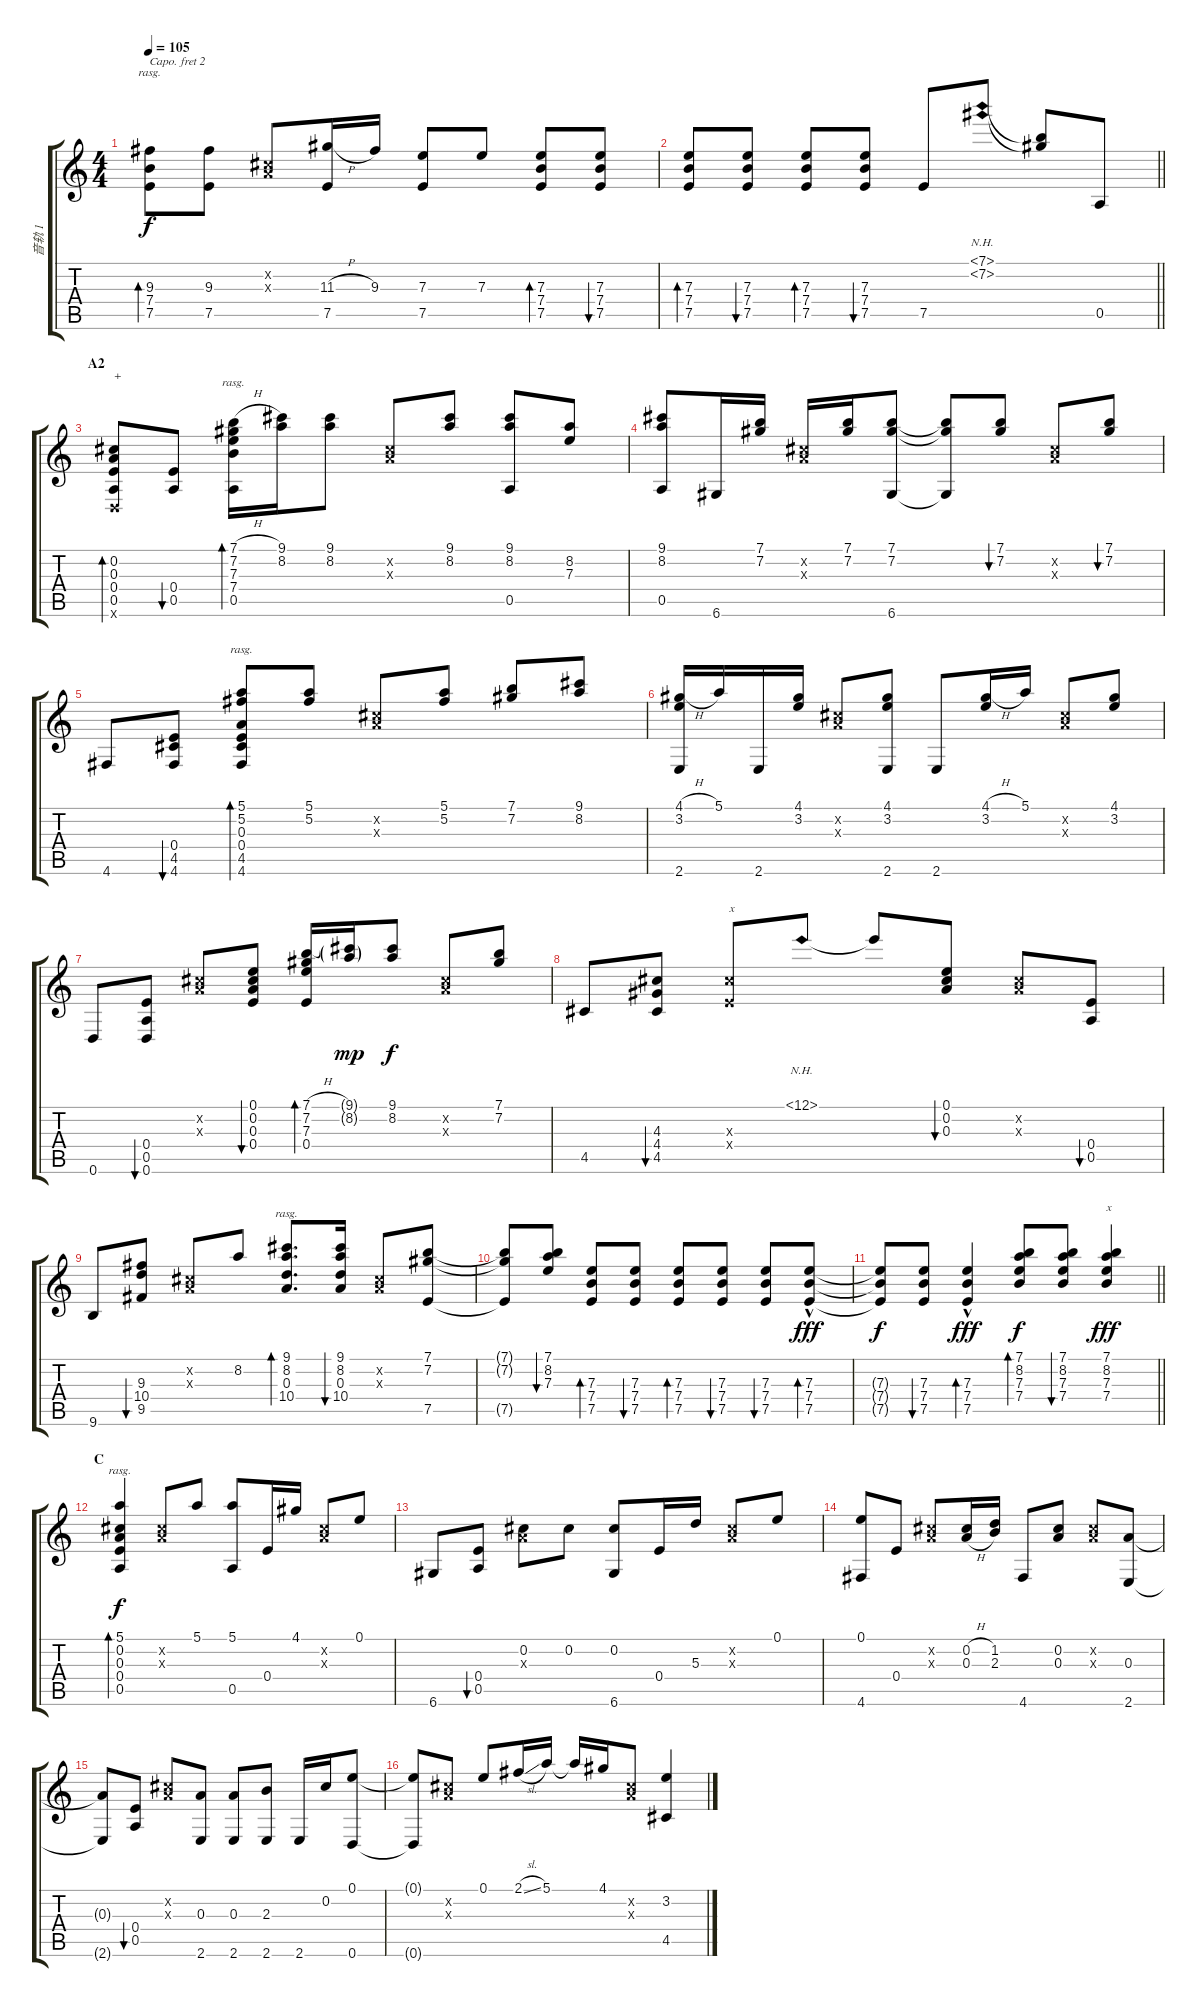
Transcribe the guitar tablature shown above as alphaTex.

\track ("音轨 1" "音轨 1") {instrument acousticguitarsteel}
\staff {score tabs}
\capo 2
\tuning (D4 B3 G3 D3 G2 C2) {hide}
\ts (4 4)
\tempo 105
\clef g2
\ks c
(9.3 7.4 7.5).8{bd 480 rasg ii dy f} (9.3 7.5).8 (0.2{x} 0.3{x}).8{beam Up} (11.3{h} 7.5).16{beam Up} 9.3.16{beam Up} (7.3 7.5).8 7.3.8 (7.3 7.4 7.5).8{bd 60} (7.3 7.4 7.5).8{bu 60} |
\barLineRight lightlight
(7.3 7.4 7.5).8{bd 60} (7.3 7.4 7.5).8{bu 60} (7.3 7.4 7.5).8{bd 60} (7.3 7.4 7.5).8{bu 60} 7.5.8{beam Up} (7.1{nh} 7.2{nh}).8{beam Up} (7.1{t} 7.2{t}).8 0.5.8 |
\section ("" "A2")
(0.2 0.3 0.4 0.5 0.6{x}).8{bd 120 txt "+"} (0.4 0.5).8{bu 120} (7.1{h} 7.2 7.3 7.4 0.5).16{bd 480 rasg ii} (9.1 8.2).16 (9.1 8.2).8 (0.2{x} 0.3{x}).8{beam Up} (9.1 8.2).8{beam Up} (9.1 8.2 0.5).8{beam Up} (8.2 7.3).8{beam Up} |
(9.1 8.2 0.5).8 6.6.16 (7.1 7.2).16 (0.2{x} 0.3{x}).16 (7.1 7.2).16 (7.1 7.2 6.6).8 (7.1{t} 7.2{t} 6.6{t}).8 (7.1 7.2).8{bu 120} (0.2{x} 0.3{x}).8{beam Up} (7.1 7.2).8{bu 120 beam Up} |
4.6.8 (0.4 4.5 4.6).8{bu 480} (5.1 5.2 0.3 0.4 4.5 4.6).8{bd 480 rasg ii} (5.1 5.2).8 (0.2{x} 0.3{x}).8{beam Up} (5.1 5.2).8{beam Up} (7.1 7.2).8{beam Up} (9.1 8.2).8{beam Up} |
(4.1{h} 3.2 2.6).16 5.1.16 2.6.16 (4.1 3.2).16 (0.2{x} 0.3{x}).8{beam Up} (4.1 3.2 2.6).8{beam Up} 2.6.8 (4.1{h} 3.2).16 5.1.16 (0.2{x} 0.3{x}).8{beam Up} (4.1 3.2).8{beam Up} |
0.6.8 (0.4 0.5 0.6).8{bu 120} (0.2{x} 0.3{x}).8 (0.1 0.2 0.3 0.4).8{bu 480} (7.1{h} 7.2 7.3 0.4).16{bd 120 beam Up} (9.1{g} 8.2{g}).16{dy mp beam Up} (9.1 8.2).8{dy f beam Up} (0.2{x} 0.3{x}).8{beam Up} (7.1 7.2).8{beam Up} |
4.5.8 (4.3 4.4 4.5).8{bu 120} (4.3{x} 0.4{x}).8{txt "x" beam Up} 12.1{nh}.8{beam Up} 12.1{t}.8{beam Up} (0.1 0.2 0.3).8{bu 120 beam Up} (0.2{x} 0.3{x}).8{beam Up} (0.4 0.5).8{bu 120 beam Up} |
9.6.8 (9.3 10.4 9.5).8{bu 120} (0.2{x} 0.3{x}).8{beam Up} 8.2.8{beam Up} (9.1 8.2 0.3 10.4).8{d bd 480 rasg ii beam Up} (9.1 8.2 0.3 10.4).16{bu 120 beam Up} (0.2{x} 0.3{x}).8{beam Up} (7.1 7.2 7.5).8{beam Up} |
(7.1{t} 7.2{t} 7.5{t}).8{beam Up} (7.1 8.2 7.3).8{bu 60 beam Up} (7.3 7.4 7.5).8{bd 60} (7.3 7.4 7.5).8{bu 60} (7.3 7.4 7.5).8{bd 60} (7.3 7.4 7.5).8{bu 60} (7.3 7.4 7.5).8{bu 60} (7.3{hac} 7.4{hac} 7.5{hac}).8{bd 60 dy fff} |
\barLineRight lightlight
(7.3{t} 7.4{t} 7.5{t}).8{dy f} (7.3 7.4 7.5).8{bu 60} (7.3{hac} 7.4{hac} 7.5{hac}).4{bd 60 dy fff} (7.1 8.2 7.3 7.4).8{bd 60 dy f beam Up} (7.1 8.2 7.3 7.4).8{bu 60 beam Up} (7.1 8.2 7.3 7.4).4{txt "x" dy fff beam Up} |
\section ("" "C")
(5.1 0.2 0.3 0.4 0.5).4{bd 120 rasg ii dy f} (0.2{x} 0.3{x}).8{beam Up} 5.1.8{beam Up} (5.1 0.5).8 0.4.16 4.1.16 (0.2{x} 0.3{x}).8{beam Up} 0.1.8{beam Up} |
6.6.8 (0.4 0.5).8{bu 120} (0.2 0.3{x}).8 0.2.8 (0.2 6.6).8 0.4.16 5.3.16 (0.2{x} 0.3{x}).8{beam Up} 0.1.8{beam Up} |
(0.1 4.6).8 0.4.8 (0.2{x} 0.3{x}).8{beam Up} (0.2{h} 0.3{h}).16{beam Up} (1.2 2.3).16{beam Up} 4.6.8 (0.2 0.3).8 (0.2{x} 0.3{x}).8 (0.3 2.6).8 |
(0.3{t} 2.6{t}).8 (0.4 0.5).8{bu 60} (0.2{x} 0.3{x}).8 (0.3 2.6).8 (0.3 2.6).8 (2.3 2.6).8 2.6.16 0.2.16 (0.1 0.6).8 |
(0.1{t} 0.6{t}).8 (0.2{x} 0.3{x}).8 0.1.8{beam Up} 2.1{sl}.16{beam Up} 5.1.16{beam Up} 5.1{t}.16{beam Up} 4.1.16{beam Up} (0.2{x} 0.3{x}).8{beam Up} (3.2 4.5).4
